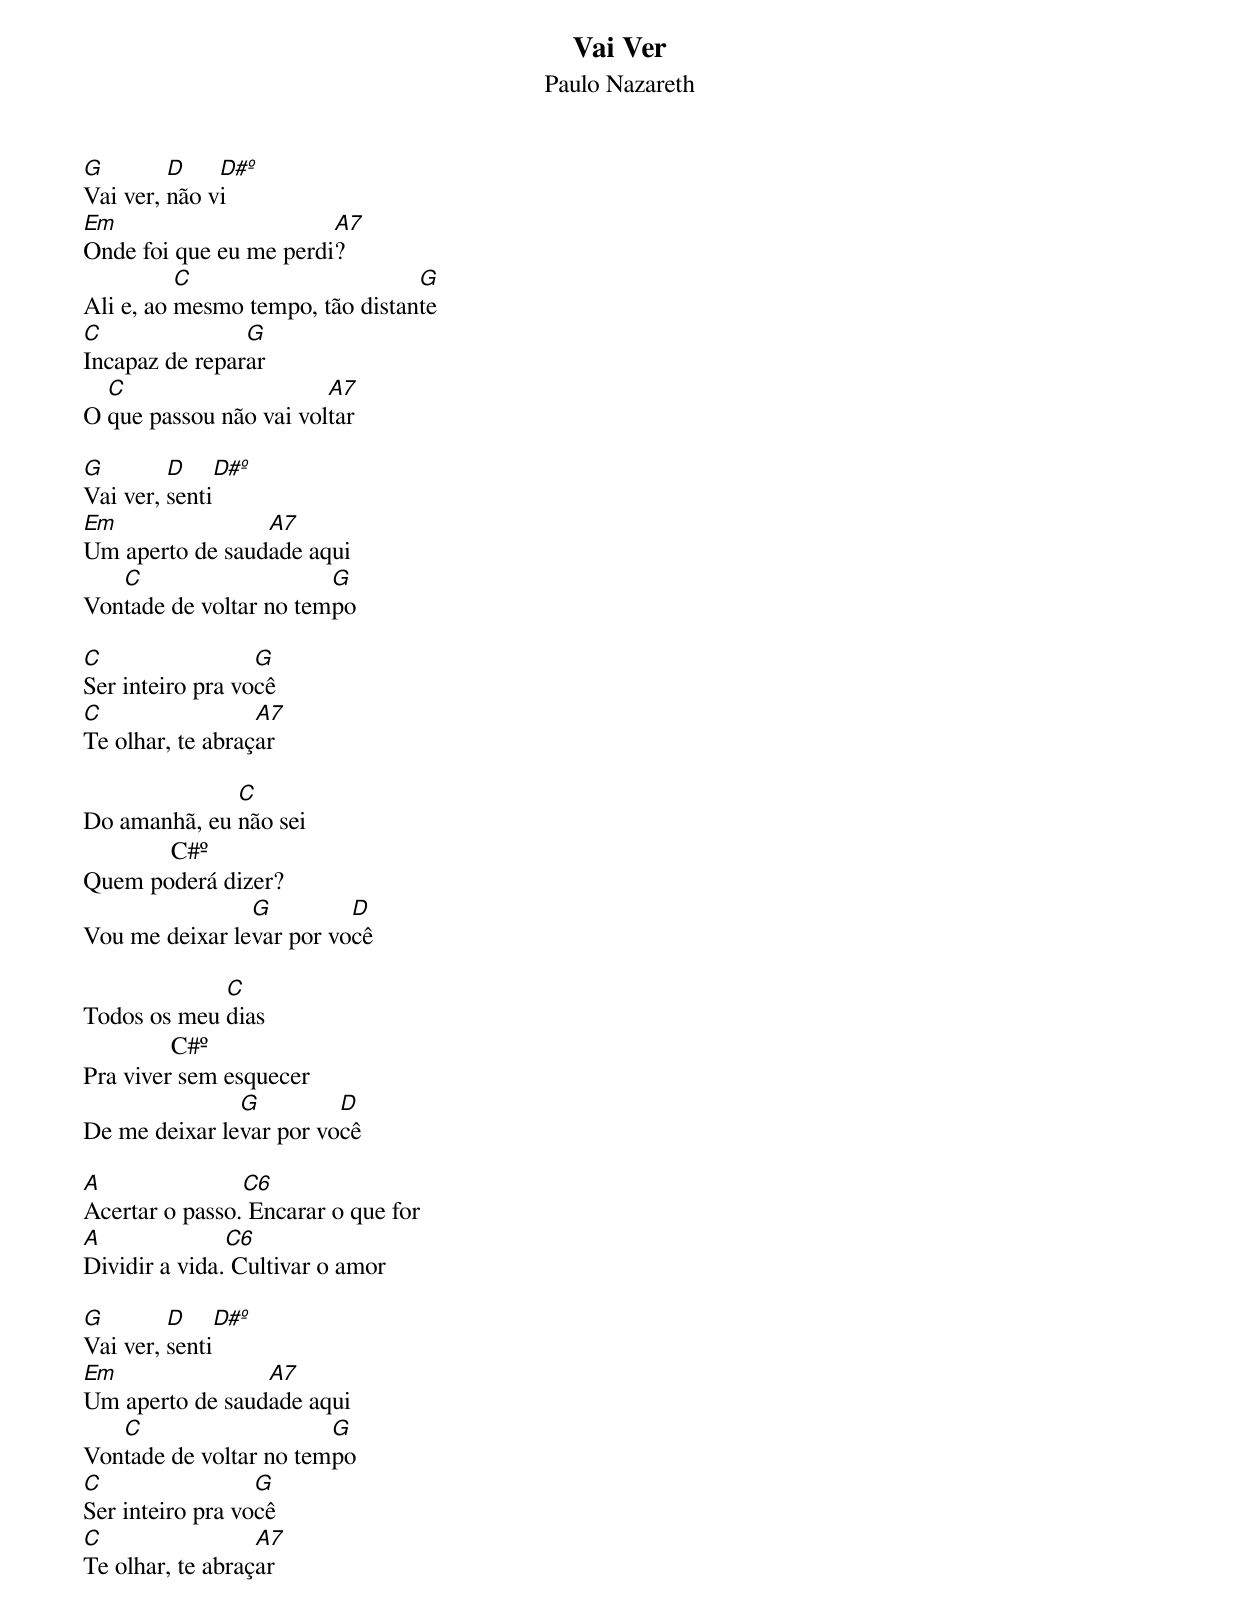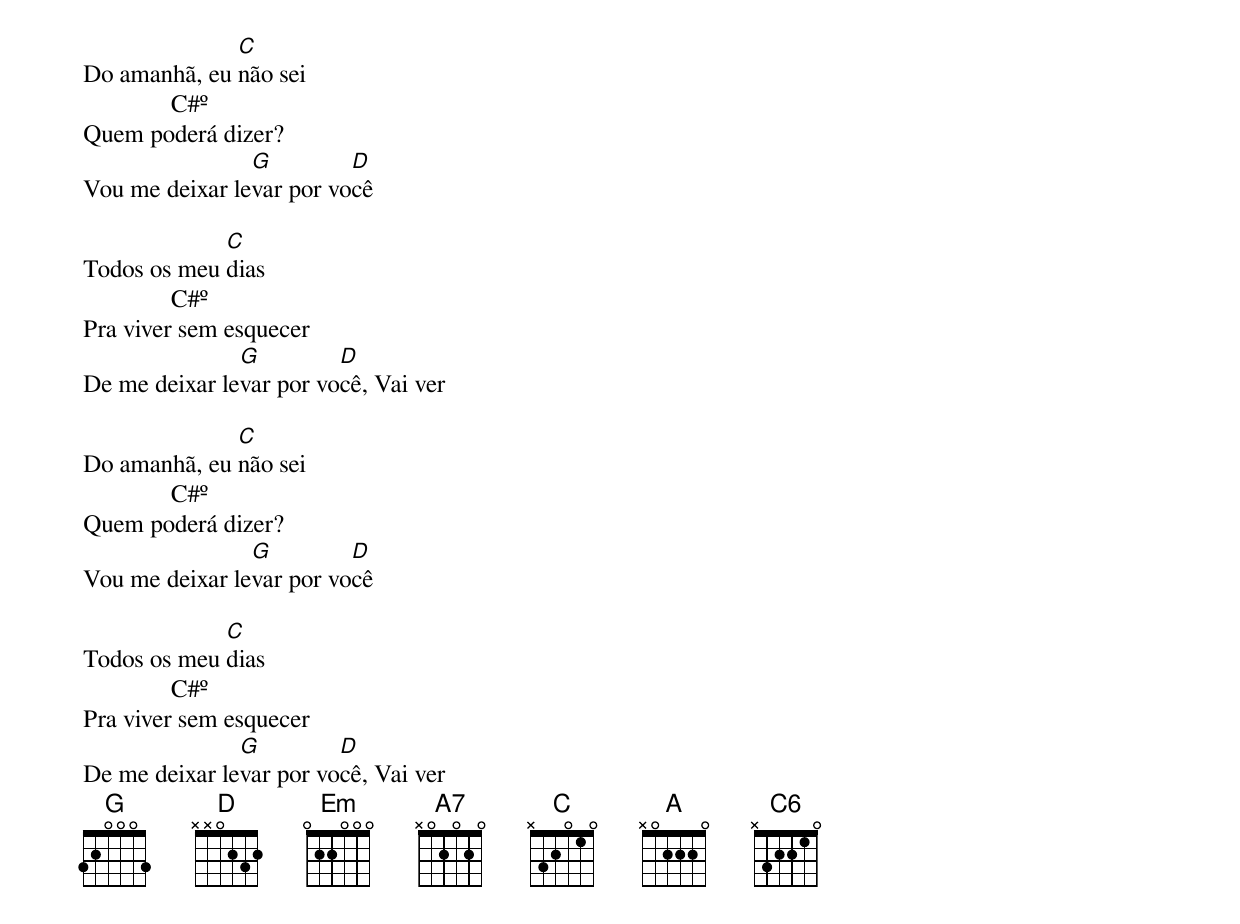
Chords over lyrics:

Vai Ver
Paulo Nazareth

G        D    D#º
Vai ver, não vi
Em                      A7
Onde foi que eu me perdi?
          C                      G
Ali e, ao mesmo tempo, tão distante
C               G
Incapaz de reparar
  C                     A7
O que passou não vai voltar

G        D    D#º
Vai ver, senti
Em               A7
Um aperto de saudade aqui
   C                    G
Vontade de voltar no tempo

C                 G
Ser inteiro pra você
C                 A7
Te olhar, te abraçar

              C
Do amanhã, eu não sei
              C#º
Quem poderá dizer?
                G         D
Vou me deixar levar por você

             C
Todos os meu dias
              C#º
Pra viver sem esquecer
               G         D
De me deixar levar por você

A               C6
Acertar o passo. Encarar o que for
A              C6
Dividir a vida. Cultivar o amor

G        D    D#º
Vai ver, senti
Em               A7
Um aperto de saudade aqui
   C                    G
Vontade de voltar no tempo
C                 G
Ser inteiro pra você
C                 A7
Te olhar, te abraçar

              C
Do amanhã, eu não sei
              C#º
Quem poderá dizer?
                G         D
Vou me deixar levar por você

             C
Todos os meu dias
              C#º
Pra viver sem esquecer
               G         D
De me deixar levar por você, Vai ver

              C
Do amanhã, eu não sei
              C#º
Quem poderá dizer?
                G         D
Vou me deixar levar por você

             C
Todos os meu dias
              C#º
Pra viver sem esquecer
               G         D
De me deixar levar por você, Vai ver
